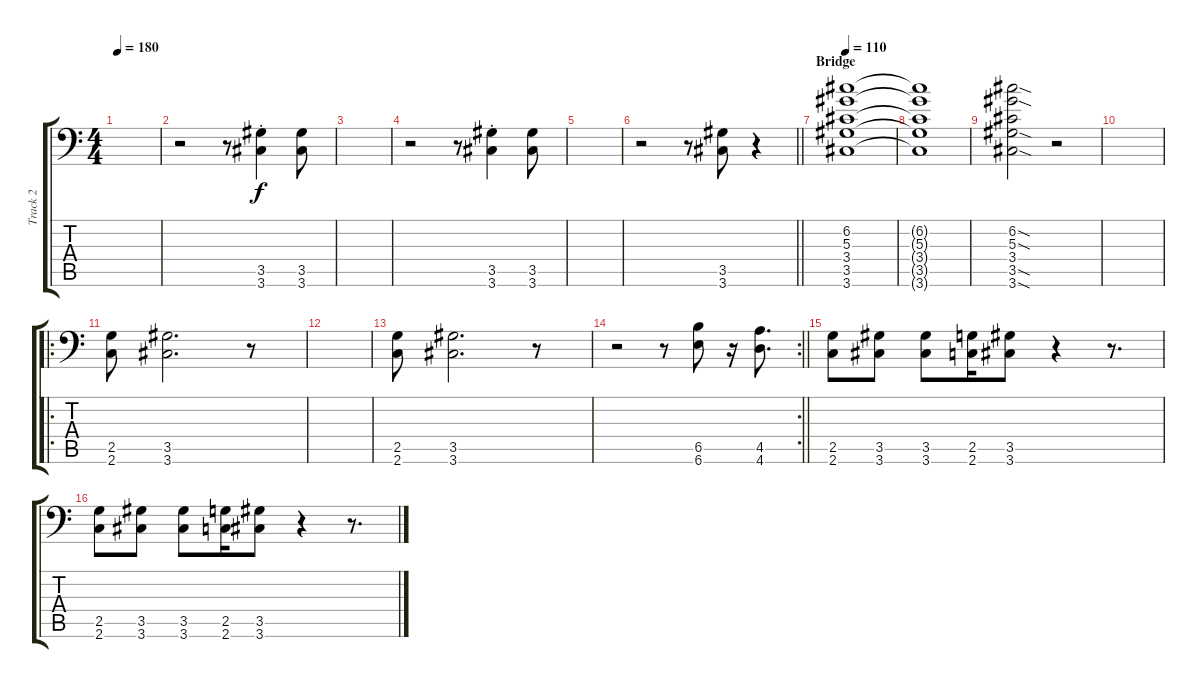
\track ("Track 2" "Track 2") {instrument distortionguitar}
\staff {score tabs}
\tuning (C4 G3 Eb3 Bb2 F2 Bb1) {hide}
\ts (4 4)
\tempo 180
\clef f4
\ks c
|
r.2 r.8 (3.5{st} 3.6{st}).4 (3.5 3.6).8 |
|
r.2 r.8 (3.5{st} 3.6{st}).4 (3.5 3.6).8 |
|
\barLineRight lightlight
r.2 r.8 (3.5 3.6).8 r.4 |
\section ("" "Bridge")
\tempo 110
(6.2 5.3 3.4 3.5 3.6).1{instrument distortionguitar} |
(6.2{t} 5.3{t} 3.4{t} 3.5{t} 3.6{t}).1 |
(6.2{sod} 5.3{sod} 3.4 3.5{sod} 3.6{sod}).2 r.2 |
|
\ro
(2.5 2.6).8 (3.5 3.6).2{d} r.8 |
|
(2.5 2.6).8 (3.5 3.6).2{d} r.8 |
\rc 2
\barLineRight lightlight
r.2 r.8 (6.5 6.6).8 r.16 (4.5 4.6).8{d} |
\section ("" "")
(2.5 2.6).8 (3.5 3.6).8 (3.5 3.6).8 (2.5 2.6).16 (3.5 3.6).8 r.4 r.8{d} |
(2.5 2.6).8 (3.5 3.6).8 (3.5 3.6).8 (2.5 2.6).16 (3.5 3.6).8 r.4 r.8{d}
